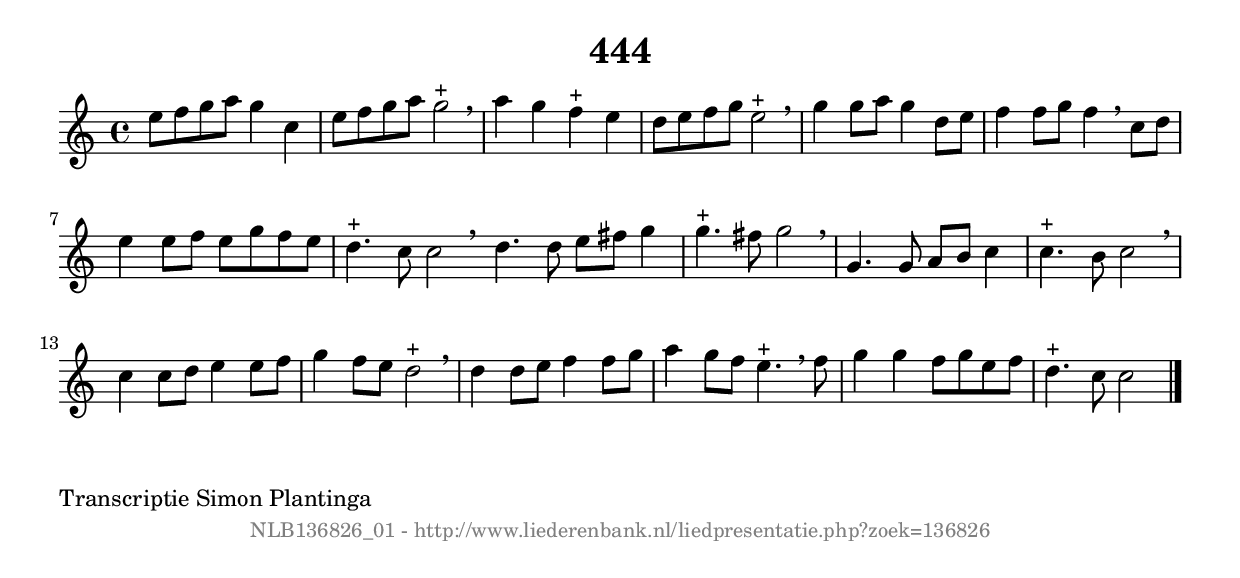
%
% produced by wce2krn 1.64 (7 June 2014)
%
\version"2.16"
#(append! paper-alist '(("long" . (cons (* 210 mm) (* 2000 mm)))))
#(set-default-paper-size "long")
sb = {\breathe}
mBreak = {\breathe }
bBreak = {\breathe }
x = {\once\override NoteHead #'style = #'cross }
gl=\glissando
itime={\override Staff.TimeSignature #'stencil = ##f }
ficta = {\once\set suggestAccidentals = ##t}
fine = {\once\override Score.RehearsalMark #'self-alignment-X = #1 \mark \markup {\italic{Fine}}}
dc = {\once\override Score.RehearsalMark #'self-alignment-X = #1 \mark \markup {\italic{D.C.}}}
dcf = {\once\override Score.RehearsalMark #'self-alignment-X = #1 \mark \markup {\italic{D.C. al Fine}}}
dcc = {\once\override Score.RehearsalMark #'self-alignment-X = #1 \mark \markup {\italic{D.C. al Coda}}}
ds = {\once\override Score.RehearsalMark #'self-alignment-X = #1 \mark \markup {\italic{D.S.}}}
dsf = {\once\override Score.RehearsalMark #'self-alignment-X = #1 \mark \markup {\italic{D.S. al Fine}}}
dsc = {\once\override Score.RehearsalMark #'self-alignment-X = #1 \mark \markup {\italic{D.S. al Coda}}}
pv = {\set Score.repeatCommands = #'((volta "1"))}
sv = {\set Score.repeatCommands = #'((volta "2"))}
tv = {\set Score.repeatCommands = #'((volta "3"))}
qv = {\set Score.repeatCommands = #'((volta "4"))}
xv = {\set Score.repeatCommands = #'((volta #f))}
\header{ tagline = ""
title = "444"
}
\score {{
\key c \major
\relative g'
{
\set melismaBusyProperties = #'()
\time 4/4
\tempo 4=120
\override Score.MetronomeMark #'transparent = ##t
\override Score.RehearsalMark #'break-visibility = #(vector #t #t #f)
e'8 f8 g8 a8 g4 c,4 | e8 f8 g8 a8 g2^"+" \sb | a4 g4 f4^"+" e4 | d8 e8 f8 g8 e2^"+" | \mBreak \bar "|"
g4 g8 a8 g4 d8 e8 | f4 f8 g8 f4 \sb c8 d8 | e4 e8 f8 e8 g8 f8 e8 | d4.^"+" c8 c2 \bar ":|:" \bBreak
d4. d8 e8 fis8 g4 | g4.^"+" fis8 g2 \sb | g,4. g8 a8 b8 c4 | c4.^"+" b8 c2 \sb | c4 c8 d8 e4 e8 f8 | g4 f8 e8 d2^"+" | \mBreak \bar "|"
d4 d8 e8 f4 f8 g8 | a4 g8 f8 e4.^"+" \sb f8 | g4 g4 f8 g8 e8 f8 | d4.^"+" c8 c2 \bar "|."
 }}
 \midi { }
 \layout {
            indent = 0.0\cm
}
}
\markup { \wordwrap-string #" 
Transcriptie Simon Plantinga
"}
\markup { \vspace #0 } \markup { \with-color #grey \fill-line { \center-column { \smaller "NLB136826_01 - http://www.liederenbank.nl/liedpresentatie.php?zoek=136826" } } }
